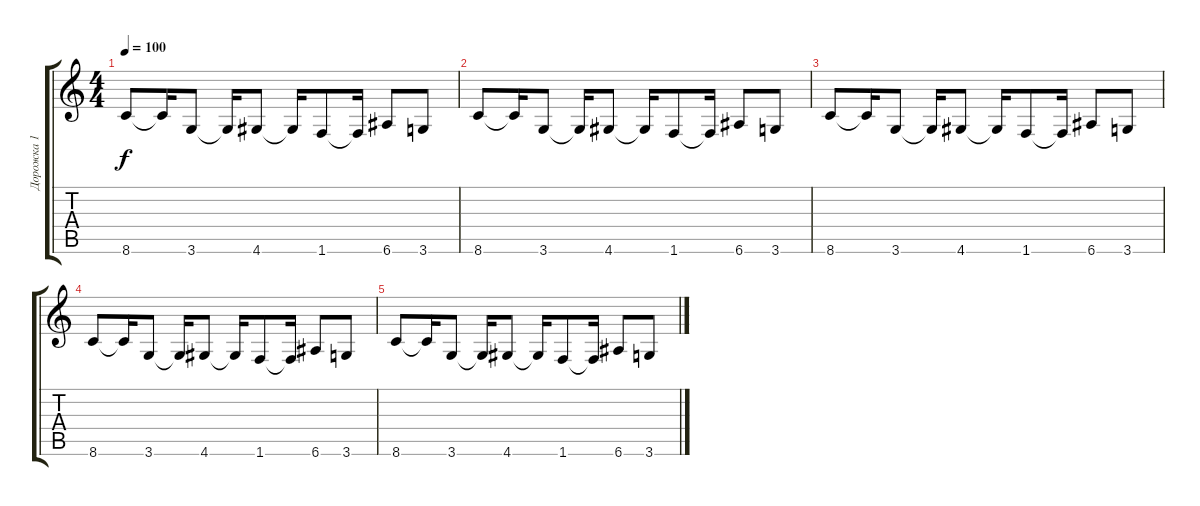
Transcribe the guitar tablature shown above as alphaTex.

\track ("Дорожка 1" "Дорожка 1") {instrument distortionguitar}
\staff {score tabs}
\tuning (E4 B3 G3 D3 A2 E2) {hide}
\ts (4 4)
\tempo 100
\clef g2
\ks c
8.6.8{dy f} 8.6{t}.16 3.6.8 3.6{t}.16 4.6.8 4.6{t}.16 1.6.8 1.6{t}.16 6.6.8 3.6.8 |
8.6.8 8.6{t}.16 3.6.8 3.6{t}.16 4.6.8 4.6{t}.16 1.6.8 1.6{t}.16 6.6.8 3.6.8 |
8.6.8 8.6{t}.16 3.6.8 3.6{t}.16 4.6.8 4.6{t}.16 1.6.8 1.6{t}.16 6.6.8 3.6.8 |
8.6.8 8.6{t}.16 3.6.8 3.6{t}.16 4.6.8 4.6{t}.16 1.6.8 1.6{t}.16 6.6.8 3.6.8 |
8.6.8 8.6{t}.16 3.6.8 3.6{t}.16 4.6.8 4.6{t}.16 1.6.8 1.6{t}.16 6.6.8 3.6.8
